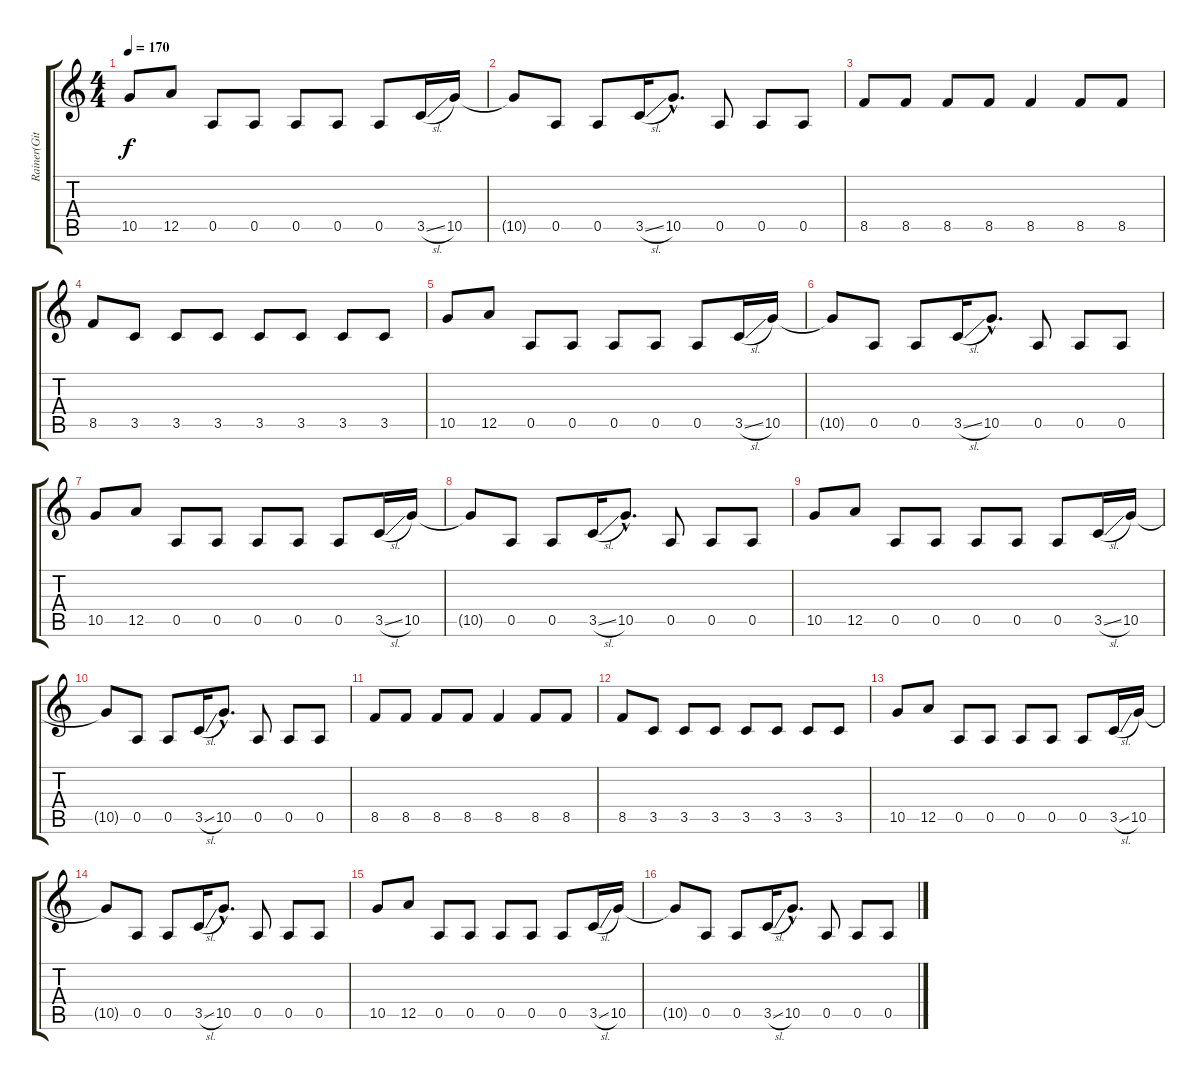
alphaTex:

\track ("Rainer(Gitarre)" "Rainer(Git") {instrument distortionguitar}
\staff {score tabs}
\tuning (E4 B3 G3 D3 A2 E2) {hide}
\ts (4 4)
\tempo 170
\clef g2
\ks c
10.5.8{dy f} 12.5.8 0.5.8 0.5.8 0.5.8 0.5.8 0.5.8 3.5{sl}.16 10.5.16 |
10.5{t}.8 0.5.8 0.5.8 3.5{sl}.16 10.5{hac}.8{d} 0.5.8 0.5.8 0.5.8 |
8.5.8 8.5.8 8.5.8 8.5.8 8.5.4 8.5.8 8.5.8 |
8.5.8 3.5.8 3.5.8 3.5.8 3.5.8 3.5.8 3.5.8 3.5.8 |
10.5.8 12.5.8 0.5.8 0.5.8 0.5.8 0.5.8 0.5.8 3.5{sl}.16 10.5.16 |
10.5{t}.8 0.5.8 0.5.8 3.5{sl}.16 10.5{hac}.8{d} 0.5.8 0.5.8 0.5.8 |
10.5.8 12.5.8 0.5.8 0.5.8 0.5.8 0.5.8 0.5.8 3.5{sl}.16 10.5.16 |
10.5{t}.8 0.5.8 0.5.8 3.5{sl}.16 10.5{hac}.8{d} 0.5.8 0.5.8 0.5.8 |
10.5.8 12.5.8 0.5.8 0.5.8 0.5.8 0.5.8 0.5.8 3.5{sl}.16 10.5.16 |
10.5{t}.8 0.5.8 0.5.8 3.5{sl}.16 10.5{hac}.8{d} 0.5.8 0.5.8 0.5.8 |
8.5.8 8.5.8 8.5.8 8.5.8 8.5.4 8.5.8 8.5.8 |
8.5.8 3.5.8 3.5.8 3.5.8 3.5.8 3.5.8 3.5.8 3.5.8 |
10.5.8 12.5.8 0.5.8 0.5.8 0.5.8 0.5.8 0.5.8 3.5{sl}.16 10.5.16 |
10.5{t}.8 0.5.8 0.5.8 3.5{sl}.16 10.5{hac}.8{d} 0.5.8 0.5.8 0.5.8 |
10.5.8 12.5.8 0.5.8 0.5.8 0.5.8 0.5.8 0.5.8 3.5{sl}.16 10.5.16 |
10.5{t}.8 0.5.8 0.5.8 3.5{sl}.16 10.5{hac}.8{d} 0.5.8 0.5.8 0.5.8
